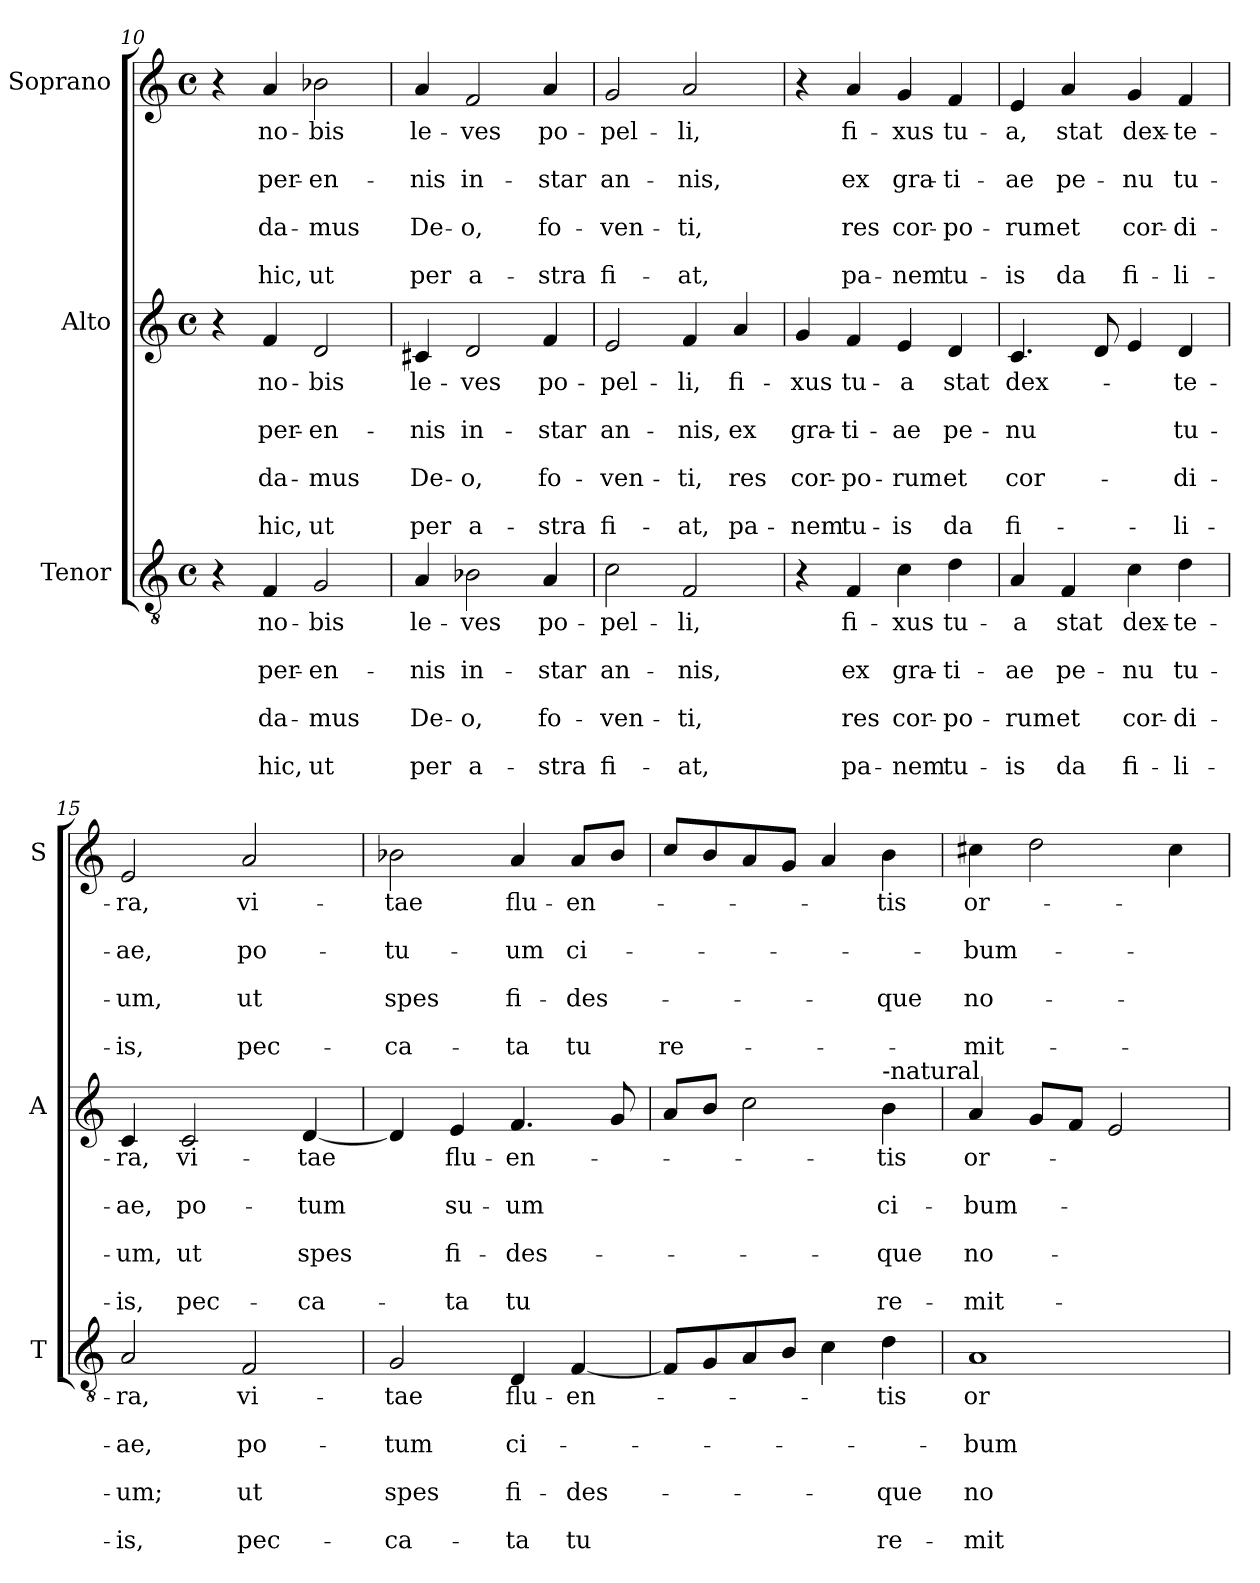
**kern	**text	**text	**text	**text	**text	**text	**text	**kern	**text	**text	**text	**text	**text	**text	**text	**kern	**text	**text	**text	**text	**text	**text	**text
*part3	*part3	*part3	*part3	*part3	*part3	*part3	*part3	*part2	*part2	*part2	*part2	*part2	*part2	*part2	*part2	*part1	*part1	*part1	*part1	*part1	*part1	*part1	*part1
*staff3	*staff3	*staff3	*staff3	*staff3	*staff3	*staff3	*staff3	*staff2	*staff2	*staff2	*staff2	*staff2	*staff2	*staff2	*staff2	*staff1	*staff1	*staff1	*staff1	*staff1	*staff1	*staff1	*staff1
*I"Tenor	*	*	*	*	*	*	*	*I"Alto	*	*	*	*	*	*	*	*I"Soprano	*	*	*	*	*	*	*
*I'T	*	*	*	*	*	*	*	*I'A	*	*	*	*	*	*	*	*I'S	*	*	*	*	*	*	*
*clefGv2	*	*	*	*	*	*	*	*clefG2	*	*	*	*	*	*	*	*clefG2	*	*	*	*	*	*	*
*k[]	*	*	*	*	*	*	*	*k[]	*	*	*	*	*	*	*	*k[]	*	*	*	*	*	*	*
*C:	*	*	*	*	*	*	*	*C:	*	*	*	*	*	*	*	*C:	*	*	*	*	*	*	*
*M4/4	*	*	*	*	*	*	*	*M4/4	*	*	*	*	*	*	*	*M4/4	*	*	*	*	*	*	*
*met(c)	*	*	*	*	*	*	*	*met(c)	*	*	*	*	*	*	*	*met(c)	*	*	*	*	*	*	*
=10	=10	=10	=10	=10	=10	=10	=10	=10	=10	=10	=10	=10	=10	=10	=10	=10	=10	=10	=10	=10	=10	=10	=10
4r	.	.	.	.	.	.	.	4r	.	.	.	.	.	.	.	4r	.	.	.	.	.	.	.
!	!LO:LY:b	!	!LO:LY:b	!	!LO:LY:b	!	!LO:LY:b	!	!LO:LY:b	!	!LO:LY:b	!	!LO:LY:b	!	!LO:LY:b	!	!LO:LY:b	!	!LO:LY:b	!	!LO:LY:b	!	!LO:LY:b
4F/	no-	.	per-	.	da-	.	hic,	4f/	no-	.	per-	.	da-	.	hic,	4a/	no-	.	per-	.	da-	.	hic,
!	!LO:LY:b	!	!LO:LY:b	!	!LO:LY:b	!	!LO:LY:b	!	!LO:LY:b	!	!LO:LY:b	!	!LO:LY:b	!	!LO:LY:b	!	!LO:LY:b	!	!LO:LY:b	!	!LO:LY:b	!	!LO:LY:b
2G/	-bis	.	-en-	.	-mus	.	ut	2d/	-bis	.	-en-	.	-mus	.	ut	2b-X\	-bis	.	-en-	.	-mus	.	ut
!!LO:LB:g=z
=11	=11	=11	=11	=11	=11	=11	=11	=11	=11	=11	=11	=11	=11	=11	=11	=11	=11	=11	=11	=11	=11	=11	=11
!	!LO:LY:b	!	!LO:LY:b	!	!LO:LY:b	!	!LO:LY:b	!	!LO:LY:b	!	!LO:LY:b	!	!LO:LY:b	!	!LO:LY:b	!	!LO:LY:b	!	!LO:LY:b	!	!LO:LY:b	!	!LO:LY:b
4A/	le-	.	-nis	.	De-	.	per	4c#X/	le-	.	-nis	.	De-	.	per	4a/	le-	.	-nis	.	De-	.	per
!	!LO:LY:b	!	!LO:LY:b	!	!LO:LY:b	!	!LO:LY:b	!	!LO:LY:b	!	!LO:LY:b	!	!LO:LY:b	!	!LO:LY:b	!	!LO:LY:b	!	!LO:LY:b	!	!LO:LY:b	!	!LO:LY:b
2B-X\	-ves	.	in-	.	-o,	.	a-	2d/	-ves	.	in-	.	-o,	.	a-	2f/	-ves	.	in-	.	-o,	.	a-
!	!LO:LY:b	!	!LO:LY:b	!	!LO:LY:b	!	!LO:LY:b	!	!LO:LY:b	!	!LO:LY:b	!	!LO:LY:b	!	!LO:LY:b	!	!LO:LY:b	!	!LO:LY:b	!	!LO:LY:b	!	!LO:LY:b
4A/	po-	.	-star	.	fo-	.	-stra	4f/	po-	.	-star	.	fo-	.	-stra	4a/	po-	.	-star	.	fo-	.	-stra
=12	=12	=12	=12	=12	=12	=12	=12	=12	=12	=12	=12	=12	=12	=12	=12	=12	=12	=12	=12	=12	=12	=12	=12
!	!LO:LY:b	!	!LO:LY:b	!	!LO:LY:b	!	!LO:LY:b	!	!LO:LY:b	!	!LO:LY:b	!	!LO:LY:b	!	!LO:LY:b	!	!LO:LY:b	!	!LO:LY:b	!	!LO:LY:b	!	!LO:LY:b
2c\	-pel-	.	an-	.	-ven-	.	fi-	2e/	-pel-	.	an-	.	-ven-	.	fi-	2g/	-pel-	.	an-	.	-ven-	.	fi-
!	!LO:LY:b	!	!LO:LY:b	!	!LO:LY:b	!	!LO:LY:b	!	!LO:LY:b	!	!LO:LY:b	!	!LO:LY:b	!	!LO:LY:b	!	!LO:LY:b	!	!LO:LY:b	!	!LO:LY:b	!	!LO:LY:b
2F/	-li,	.	-nis,	.	-ti,	.	-at,	4f/	-li,	.	-nis,	.	-ti,	.	-at,	2a/	-li,	.	-nis,	.	-ti,	.	-at,
!	!	!	!	!	!	!	!	!	!LO:LY:b	!	!LO:LY:b	!	!LO:LY:b	!	!LO:LY:b	!	!	!	!	!	!	!	!
.	.	.	.	.	.	.	.	4a/	fi-	.	ex	.	res	.	pa-	.	.	.	.	.	.	.	.
=13	=13	=13	=13	=13	=13	=13	=13	=13	=13	=13	=13	=13	=13	=13	=13	=13	=13	=13	=13	=13	=13	=13	=13
!	!	!	!	!	!	!	!	!	!LO:LY:b	!	!LO:LY:b	!	!LO:LY:b	!	!LO:LY:b	!	!	!	!	!	!	!	!
4r	.	.	.	.	.	.	.	4g/	-xus	.	gra-	.	cor-	.	-nem	4r	.	.	.	.	.	.	.
!	!LO:LY:b	!	!LO:LY:b	!	!LO:LY:b	!	!LO:LY:b	!	!LO:LY:b	!	!LO:LY:b	!	!LO:LY:b	!	!LO:LY:b	!	!LO:LY:b	!	!LO:LY:b	!	!LO:LY:b	!	!LO:LY:b
4F/	fi-	.	ex	.	res	.	pa-	4f/	tu-	.	-ti-	.	-po-	.	tu-	4a/	fi-	.	ex	.	res	.	pa-
!	!LO:LY:b	!	!LO:LY:b	!	!LO:LY:b	!	!LO:LY:b	!	!LO:LY:b	!	!LO:LY:b	!	!LO:LY:b	!	!LO:LY:b	!	!LO:LY:b	!	!LO:LY:b	!	!LO:LY:b	!	!LO:LY:b
4c\	-xus	.	gra-	.	cor-	.	-nem	4e/	-a	.	-ae	.	-rum	.	-is	4g/	-xus	.	gra-	.	cor-	.	-nem
!	!LO:LY:b	!	!LO:LY:b	!	!LO:LY:b	!	!LO:LY:b	!	!LO:LY:b	!	!LO:LY:b	!	!LO:LY:b	!	!LO:LY:b	!	!LO:LY:b	!	!LO:LY:b	!	!LO:LY:b	!	!LO:LY:b
4d\	tu-	.	-ti-	.	-po-	.	tu-	4d/	stat	.	pe-	.	et	.	da	4f/	tu-	.	-ti-	.	-po-	.	tu-
=14	=14	=14	=14	=14	=14	=14	=14	=14	=14	=14	=14	=14	=14	=14	=14	=14	=14	=14	=14	=14	=14	=14	=14
!	!LO:LY:b	!	!LO:LY:b	!	!LO:LY:b	!	!LO:LY:b	!	!LO:LY:b	!	!LO:LY:b	!	!LO:LY:b	!	!LO:LY:b	!	!LO:LY:b	!	!LO:LY:b	!	!LO:LY:b	!	!LO:LY:b
4A/	-a	.	-ae	.	-rum	.	-is	4.c/	dex-	.	-nu	.	cor-	.	fi-	4e/	-a,	.	-ae	.	-rum	.	-is
!	!LO:LY:b	!	!LO:LY:b	!	!LO:LY:b	!	!LO:LY:b	!	!	!	!	!	!	!	!	!	!LO:LY:b	!	!LO:LY:b	!	!LO:LY:b	!	!LO:LY:b
4F/	stat	.	pe-	.	et	.	da	.	.	.	.	.	.	.	.	4a/	stat	.	pe-	.	et	.	da
.	.	.	.	.	.	.	.	8d/	.	.	.	.	.	.	.	.	.	.	.	.	.	.	.
!	!LO:LY:b	!	!LO:LY:b	!	!LO:LY:b	!	!LO:LY:b	!	!	!	!	!	!	!	!	!	!LO:LY:b	!	!LO:LY:b	!	!LO:LY:b	!	!LO:LY:b
4c\	dex-	.	-nu	.	cor-	.	fi-	4e/	.	.	.	.	.	.	.	4g/	dex-	.	-nu	.	cor-	.	fi-
!	!LO:LY:b	!	!LO:LY:b	!	!LO:LY:b	!	!LO:LY:b	!	!LO:LY:b	!	!LO:LY:b	!	!LO:LY:b	!	!LO:LY:b	!	!LO:LY:b	!	!LO:LY:b	!	!LO:LY:b	!	!LO:LY:b
4d\	-te-	.	tu-	.	-di-	.	-li-	4d/	-te-	.	tu-	.	-di-	.	-li-	4f/	-te-	.	tu-	.	-di-	.	-li-
=15	=15	=15	=15	=15	=15	=15	=15	=15	=15	=15	=15	=15	=15	=15	=15	=15	=15	=15	=15	=15	=15	=15	=15
!	!LO:LY:b	!	!LO:LY:b	!	!LO:LY:b	!	!LO:LY:b	!	!LO:LY:b	!	!LO:LY:b	!	!LO:LY:b	!	!LO:LY:b	!	!LO:LY:b	!	!LO:LY:b	!	!LO:LY:b	!	!LO:LY:b
2A/	-ra,	.	-ae,	.	-um;	.	-is,	4c/	-ra,	.	-ae,	.	-um,	.	-is,	2e/	-ra,	.	-ae,	.	-um,	.	-is,
!	!	!	!	!	!	!	!	!	!LO:LY:b	!	!LO:LY:b	!	!LO:LY:b	!	!LO:LY:b	!	!	!	!	!	!	!	!
.	.	.	.	.	.	.	.	2c/	vi-	.	po-	.	ut	.	pec-	.	.	.	.	.	.	.	.
!	!LO:LY:b	!	!LO:LY:b	!	!LO:LY:b	!	!LO:LY:b	!	!	!	!	!	!	!	!	!	!LO:LY:b	!	!LO:LY:b	!	!LO:LY:b	!	!LO:LY:b
2F/	vi-	.	po-	.	ut	.	pec-	.	.	.	.	.	.	.	.	2a/	vi-	.	po-	.	ut	.	pec-
!	!	!	!	!	!	!	!	!	!LO:LY:b	!	!LO:LY:b	!	!LO:LY:b	!	!LO:LY:b	!	!	!	!	!	!	!	!
.	.	.	.	.	.	.	.	[4d/	-tae	.	-tum	.	spes	.	-ca-	.	.	.	.	.	.	.	.
!!LO:PB:g=z
=16	=16	=16	=16	=16	=16	=16	=16	=16	=16	=16	=16	=16	=16	=16	=16	=16	=16	=16	=16	=16	=16	=16	=16
!	!LO:LY:b	!	!LO:LY:b	!	!LO:LY:b	!	!LO:LY:b	!	!	!	!	!	!	!	!	!	!LO:LY:b	!	!LO:LY:b	!	!LO:LY:b	!	!LO:LY:b
2G/	-tae	.	-tum	.	spes	.	-ca-	4d/]	.	.	.	.	.	.	.	2b-X\	-tae	.	-tu-	.	spes	.	-ca-
!	!	!	!	!	!	!	!	!	!LO:LY:b	!	!LO:LY:b	!	!LO:LY:b	!	!LO:LY:b	!	!	!	!	!	!	!	!
.	.	.	.	.	.	.	.	4e/	flu-	.	su-	.	fi-	.	-ta	.	.	.	.	.	.	.	.
!	!LO:LY:b	!	!LO:LY:b	!	!LO:LY:b	!	!LO:LY:b	!	!LO:LY:b	!	!LO:LY:b	!	!LO:LY:b	!	!LO:LY:b	!	!LO:LY:b	!	!LO:LY:b	!	!LO:LY:b	!	!LO:LY:b
4D/	flu-	.	ci-	.	fi-	.	-ta	4.f/	-en-	.	-um	.	-des-	.	tu	4a/	flu-	.	-um	.	fi-	.	-ta
!	!LO:LY:b	!	!	!	!LO:LY:b	!	!LO:LY:b	!	!	!	!	!	!	!	!	!	!LO:LY:b	!	!LO:LY:b	!	!LO:LY:b	!	!LO:LY:b
[4F/	-en-	.	.	.	-des-	.	tu	.	.	.	.	.	.	.	.	8a/L	-en-	.	ci-	.	-des-	.	tu
.	.	.	.	.	.	.	.	8g/	.	.	.	.	.	.	.	8b-/J	.	.	.	.	.	.	.
=17	=17	=17	=17	=17	=17	=17	=17	=17	=17	=17	=17	=17	=17	=17	=17	=17	=17	=17	=17	=17	=17	=17	=17
!	!	!	!	!	!	!	!	!	!	!	!	!	!	!	!	!	!	!	!	!	!	!	!LO:LY:b
8F/L]	.	.	.	.	.	.	.	8a/L	.	.	.	.	.	.	.	8cc/L	.	.	.	.	.	.	re-
8G/	.	.	.	.	.	.	.	8b/J	.	.	.	.	.	.	.	8b/	.	.	.	.	.	.	.
8A/	.	.	.	.	.	.	.	2cc\	.	.	.	.	.	.	.	8a/	.	.	.	.	.	.	.
8B/J	.	.	.	.	.	.	.	.	.	.	.	.	.	.	.	8g/J	.	.	.	.	.	.	.
4c\	.	.	.	.	.	.	.	.	.	.	.	.	.	.	.	4a/	.	.	.	.	.	.	.
!	!	!	!	!	!	!	!	!LO:TX:a:t=-natural	!	!	!	!	!	!	!	!	!	!	!	!	!	!	!
!	!LO:LY:b	!	!	!	!LO:LY:b	!	!LO:LY:b	!	!LO:LY:b	!	!LO:LY:b	!	!LO:LY:b	!	!LO:LY:b	!	!LO:LY:b	!	!	!	!LO:LY:b	!	!
4d\	-tis	.	.	.	-que	.	re-	4b\	-tis	.	ci-	.	-que	.	re-	4b\	-tis	.	.	.	-que	.	.
=18	=18	=18	=18	=18	=18	=18	=18	=18	=18	=18	=18	=18	=18	=18	=18	=18	=18	=18	=18	=18	=18	=18	=18
!	!LO:LY:b	!	!LO:LY:b	!	!LO:LY:b	!	!LO:LY:b	!	!LO:LY:b	!	!LO:LY:b	!	!LO:LY:b	!	!LO:LY:b	!	!LO:LY:b	!	!LO:LY:b	!	!LO:LY:b	!	!LO:LY:b
1A	or-	.	-bum-	.	no-	.	-mit-	4a/	or-	.	-bum-	.	no-	.	-mit-	4cc#X\	or-	.	-bum-	.	no-	.	-mit-
.	.	.	.	.	.	.	.	8g/L	.	.	.	.	.	.	.	2dd\	.	.	.	.	.	.	.
.	.	.	.	.	.	.	.	8f/J	.	.	.	.	.	.	.	.	.	.	.	.	.	.	.
.	.	.	.	.	.	.	.	2e/	.	.	.	.	.	.	.	.	.	.	.	.	.	.	.
.	.	.	.	.	.	.	.	.	.	.	.	.	.	.	.	4cc#\	.	.	.	.	.	.	.
=	=	=	=	=	=	=	=	=	=	=	=	=	=	=	=	=	=	=	=	=	=	=	=
*-	*-	*-	*-	*-	*-	*-	*-	*-	*-	*-	*-	*-	*-	*-	*-	*-	*-	*-	*-	*-	*-	*-	*-
